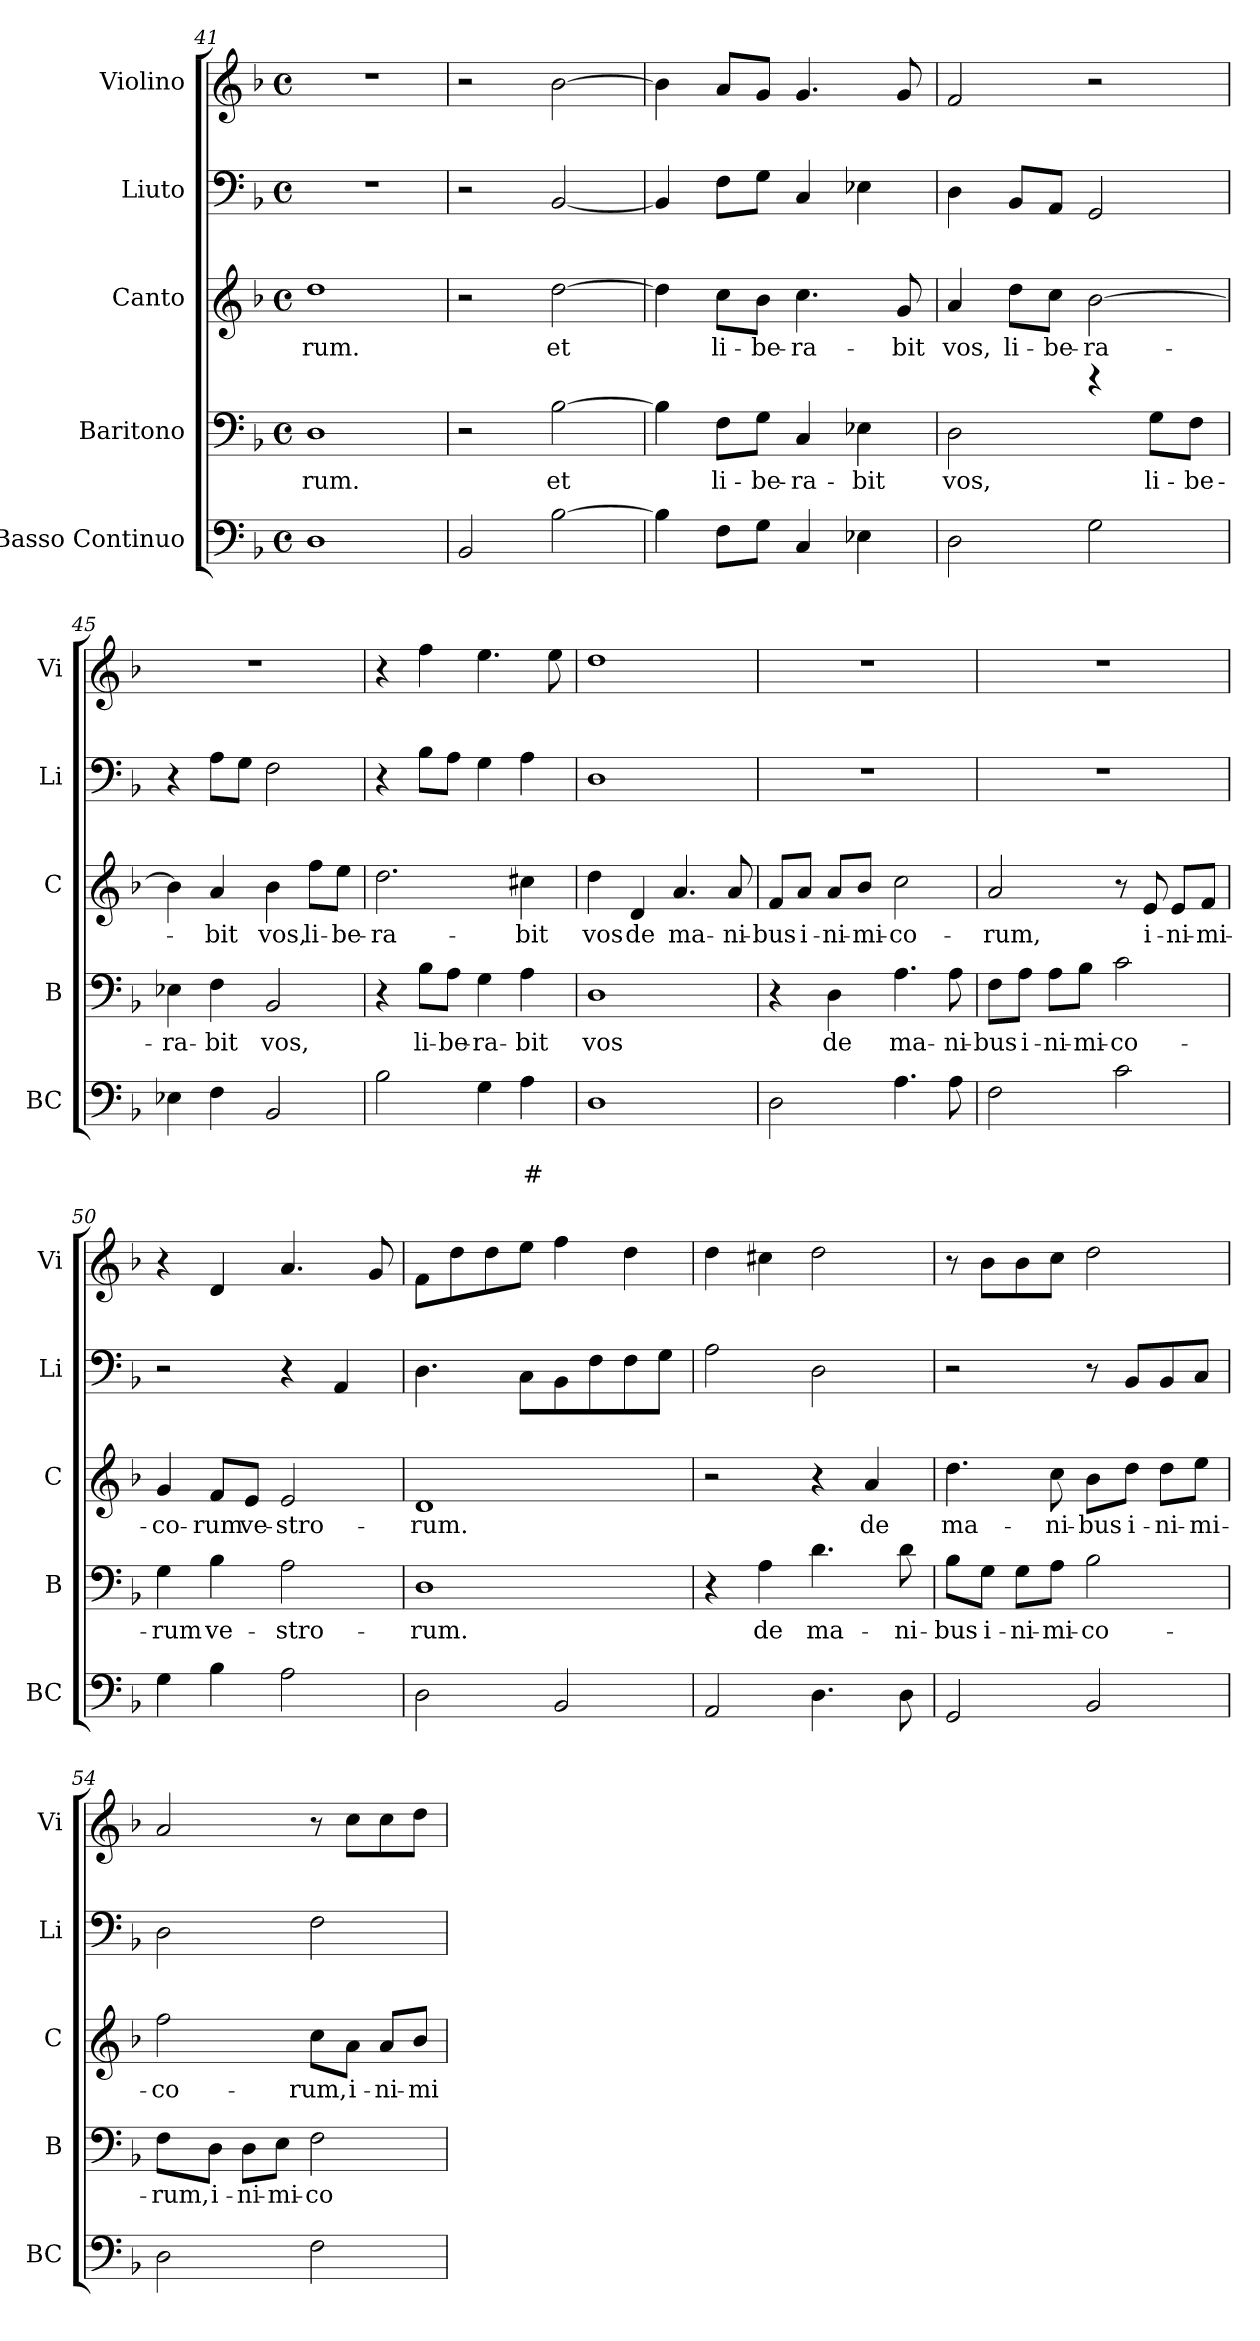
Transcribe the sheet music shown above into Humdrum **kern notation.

**kern	**text	**text	**kern	**text	**kern	**text	**kern	**kern
*part5	*part5	*part5	*part4	*part4	*part3	*part3	*part2	*part1
*staff5	*staff5	*staff5	*staff4	*staff4	*staff3	*staff3	*staff2	*staff1
*I"Basso Continuo	*	*	*I"Baritono	*	*I"Canto	*	*I"Liuto	*I"Violino
*I'BC	*	*	*I'B	*	*I'C	*	*I'Li	*I'Vi
*clefF4	*	*	*clefF4	*	*clefG2	*	*clefF4	*clefG2
*k[b-]	*	*	*k[b-]	*	*k[b-]	*	*k[b-]	*k[b-]
*F:	*	*	*F:	*	*F:	*	*F:	*F:
*M4/4	*	*	*M4/4	*	*M4/4	*	*M4/4	*M4/4
*met(c)	*	*	*met(c)	*	*met(c)	*	*met(c)	*met(c)
=41	=41	=41	=41	=41	=41	=41	=41	=41
!	!	!	!	!LO:LY:b	!	!LO:LY:b	!	!
1D	.	.	1D	-rum.	1dd	-rum.	1r	1r
=42	=42	=42	=42	=42	=42	=42	=42	=42
2BB-/	.	.	2r	.	2r	.	2r	2r
!	!	!	!	!LO:LY:b	!	!LO:LY:b	!	!
[2B-\	.	.	[2B-\	et	[2dd\	et	[2BB-/	[2b-\
=43	=43	=43	=43	=43	=43	=43	=43	=43
4B-\]	.	.	4B-\]	.	4dd\]	.	4BB-/]	4b-\]
!	!	!	!	!LO:LY:b	!	!LO:LY:b	!	!
8F\L	.	.	8F\L	li-	8cc\L	li-	8F\L	8a/L
!	!	!	!	!LO:LY:b	!	!LO:LY:b	!	!
8G\J	.	.	8G\J	-be-	8b-\J	-be-	8G\J	8g/J
!	!	!	!	!LO:LY:b	!	!LO:LY:b	!	!
4C/	.	.	4C/	-ra-	4.cc\	-ra-	4C/	4.g/
!	!	!	!	!LO:LY:b	!	!	!	!
4E-X\	.	.	4E-X\	-bit	.	.	4E-X\	.
!	!	!	!	!	!	!LO:LY:b	!	!
.	.	.	.	.	8g/	-bit	.	8g/
!!LO:LB:g=z
=44	=44	=44	=44	=44	=44	=44	=44	=44
!	!	!	!	!LO:LY:b	!	!LO:LY:b	!	!
2D\	.	.	2D\	vos,	4a/	vos,	4D\	2f/
!	!	!	!	!	!	!LO:LY:b	!	!
.	.	.	.	.	8dd\L	li-	8BB-/L	.
!	!	!	!	!	!	!LO:LY:b	!	!
.	.	.	.	.	8cc\J	-be-	8AA/J	.
!	!	!	!	!	!	!LO:LY:b	!	!
2G\	.	.	4rf	.	[2b-\	-ra-	2GG/	2r
!	!	!	!	!LO:LY:b	!	!	!	!
.	.	.	8G\L	li-	.	.	.	.
!	!	!	!	!LO:LY:b	!	!	!	!
.	.	.	8F\J	-be-	.	.	.	.
=45	=45	=45	=45	=45	=45	=45	=45	=45
!	!	!	!	!LO:LY:b	!	!	!	!
4E-X\	.	.	4E-X\	-ra-	4b-\]	.	4r	1r
!	!	!	!	!LO:LY:b	!	!LO:LY:b	!	!
4F\	.	.	4F\	-bit	4a/	-bit	8A\L	.
.	.	.	.	.	.	.	8G\J	.
!	!	!	!	!LO:LY:b	!	!LO:LY:b	!	!
2BB-/	.	.	2BB-/	vos,	4b-\	vos,	2F\	.
!	!	!	!	!	!	!LO:LY:b	!	!
.	.	.	.	.	8ff\L	li-	.	.
!	!	!	!	!	!	!LO:LY:b	!	!
.	.	.	.	.	8ee\J	-be-	.	.
=46	=46	=46	=46	=46	=46	=46	=46	=46
!	!	!	!	!	!	!LO:LY:b	!	!
2B-\	.	.	4r	.	2.dd\	-ra-	4r	4r
!	!	!	!	!LO:LY:b	!	!	!	!
.	.	.	8B-\L	li-	.	.	8B-\L	4ff\
!	!	!	!	!LO:LY:b	!	!	!	!
.	.	.	8A\J	-be-	.	.	8A\J	.
!	!	!	!	!LO:LY:b	!	!	!	!
4G\	.	.	4G\	-ra-	.	.	4G\	4.ee\
!	!	!LO:LY:b	!	!LO:LY:b	!	!LO:LY:b	!	!
4A\	.	#	4A\	-bit	4cc#X\	-bit	4A\	.
.	.	.	.	.	.	.	.	8ee\
=47	=47	=47	=47	=47	=47	=47	=47	=47
!	!	!	!	!LO:LY:b	!	!LO:LY:b	!	!
1D	.	.	1D	vos	4dd\	vos	1D	1dd
!	!	!	!	!	!	!LO:LY:b	!	!
.	.	.	.	.	4d/	de	.	.
!	!	!	!	!	!	!LO:LY:b	!	!
.	.	.	.	.	4.a/	ma-	.	.
!	!	!	!	!	!	!LO:LY:b	!	!
.	.	.	.	.	8a/	-ni-	.	.
=48	=48	=48	=48	=48	=48	=48	=48	=48
!	!	!	!	!	!	!LO:LY:b	!	!
2D\	.	.	4r	.	8f/L	-bus	1r	1r
!	!	!	!	!	!	!LO:LY:b	!	!
.	.	.	.	.	8a/J	i-	.	.
!	!	!	!	!LO:LY:b	!	!LO:LY:b	!	!
.	.	.	4D\	de	8a/L	-ni-	.	.
!	!	!	!	!	!	!LO:LY:b	!	!
.	.	.	.	.	8b-/J	-mi-	.	.
!	!	!	!	!LO:LY:b	!	!LO:LY:b	!	!
4.A\	.	.	4.A\	ma-	2cc\	-co-	.	.
!	!	!	!	!LO:LY:b	!	!	!	!
8A\	.	.	8A\	-ni-	.	.	.	.
=49	=49	=49	=49	=49	=49	=49	=49	=49
!	!	!	!	!LO:LY:b	!	!LO:LY:b	!	!
2F\	.	.	8F\L	-bus	2a/	-rum,	1r	1r
!	!	!	!	!LO:LY:b	!	!	!	!
.	.	.	8A\J	i-	.	.	.	.
!	!	!	!	!LO:LY:b	!	!	!	!
.	.	.	8A\L	-ni-	.	.	.	.
!	!	!	!	!LO:LY:b	!	!	!	!
.	.	.	8B-\J	-mi-	.	.	.	.
!	!	!	!	!LO:LY:b	!	!	!	!
2c\	.	.	2c\	-co-	8r	.	.	.
!	!	!	!	!	!	!LO:LY:b	!	!
.	.	.	.	.	8e/	i-	.	.
!	!	!	!	!	!	!LO:LY:b	!	!
.	.	.	.	.	8e/L	-ni-	.	.
!	!	!	!	!	!	!LO:LY:b	!	!
.	.	.	.	.	8f/J	-mi-	.	.
!!LO:PB:g=z
=50	=50	=50	=50	=50	=50	=50	=50	=50
!	!	!	!	!LO:LY:b	!	!LO:LY:b	!	!
4G\	.	.	4G\	-rum	4g/	-co-	2r	4r
!	!	!	!	!LO:LY:b	!	!LO:LY:b	!	!
4B-\	.	.	4B-\	ve-	8f/L	-rum	.	4d/
!	!	!	!	!	!	!LO:LY:b	!	!
.	.	.	.	.	8e/J	ve-	.	.
!	!	!	!	!LO:LY:b	!	!LO:LY:b	!	!
2A\	.	.	2A\	-stro-	2e/	-stro-	4r	4.a/
.	.	.	.	.	.	.	4AA/	.
.	.	.	.	.	.	.	.	8g/
=51	=51	=51	=51	=51	=51	=51	=51	=51
!	!	!	!	!LO:LY:b	!	!LO:LY:b	!	!
2D\	.	.	1D	-rum.	1d	-rum.	4.D\	8f\L
.	.	.	.	.	.	.	.	8dd\
.	.	.	.	.	.	.	.	8dd\
.	.	.	.	.	.	.	8C\L	8ee\J
2BB-/	.	.	.	.	.	.	8BB-\	4ff\
.	.	.	.	.	.	.	8F\	.
.	.	.	.	.	.	.	8F\	4dd\
.	.	.	.	.	.	.	8G\J	.
=52	=52	=52	=52	=52	=52	=52	=52	=52
2AA/	.	.	4r	.	2r	.	2A\	4dd\
!	!	!	!	!LO:LY:b	!	!	!	!
.	.	.	4A\	de	.	.	.	4cc#X\
!	!	!	!	!LO:LY:b	!	!	!	!
4.D\	.	.	4.d\	ma-	4r	.	2D\	2dd\
!	!	!	!	!	!	!LO:LY:b	!	!
.	.	.	.	.	4a/	de	.	.
!	!	!	!	!LO:LY:b	!	!	!	!
8D\	.	.	8d\	-ni-	.	.	.	.
=53	=53	=53	=53	=53	=53	=53	=53	=53
!	!	!	!	!LO:LY:b	!	!LO:LY:b	!	!
2GG/	.	.	8B-\L	-bus	4.dd\	ma-	2r	8r
!	!	!	!	!LO:LY:b	!	!	!	!
.	.	.	8G\J	i-	.	.	.	8b-\L
!	!	!	!	!LO:LY:b	!	!	!	!
.	.	.	8G\L	-ni-	.	.	.	8b-\
!	!	!	!	!LO:LY:b	!	!LO:LY:b	!	!
.	.	.	8A\J	-mi-	8cc\	-ni-	.	8cc\J
!	!	!	!	!LO:LY:b	!	!LO:LY:b	!	!
2BB-/	.	.	2B-\	-co-	8b-\L	-bus	8r	2dd\
!	!	!	!	!	!	!LO:LY:b	!	!
.	.	.	.	.	8dd\J	i-	8BB-/L	.
!	!	!	!	!	!	!LO:LY:b	!	!
.	.	.	.	.	8dd\L	-ni-	8BB-/	.
!	!	!	!	!	!	!LO:LY:b	!	!
.	.	.	.	.	8ee\J	-mi-	8C/J	.
=54	=54	=54	=54	=54	=54	=54	=54	=54
!	!	!	!	!LO:LY:b	!	!LO:LY:b	!	!
2D\	.	.	8F\L	-rum,	2ff\	-co-	2D\	2a/
!	!	!	!	!LO:LY:b	!	!	!	!
.	.	.	8D\J	i-	.	.	.	.
!	!	!	!	!LO:LY:b	!	!	!	!
.	.	.	8D\L	-ni-	.	.	.	.
!	!	!	!	!LO:LY:b	!	!	!	!
.	.	.	8E\J	-mi-	.	.	.	.
!	!	!	!	!LO:LY:b	!	!LO:LY:b	!	!
2F\	.	.	2F\	-co-	8cc\L	-rum,	2F\	8r
!	!	!	!	!	!	!LO:LY:b	!	!
.	.	.	.	.	8a\J	i-	.	8cc\L
!	!	!	!	!	!	!LO:LY:b	!	!
.	.	.	.	.	8a/L	-ni-	.	8cc\
!	!	!	!	!	!	!LO:LY:b	!	!
.	.	.	.	.	8b-/J	-mi-	.	8dd\J
=	=	=	=	=	=	=	=	=
*-	*-	*-	*-	*-	*-	*-	*-	*-
